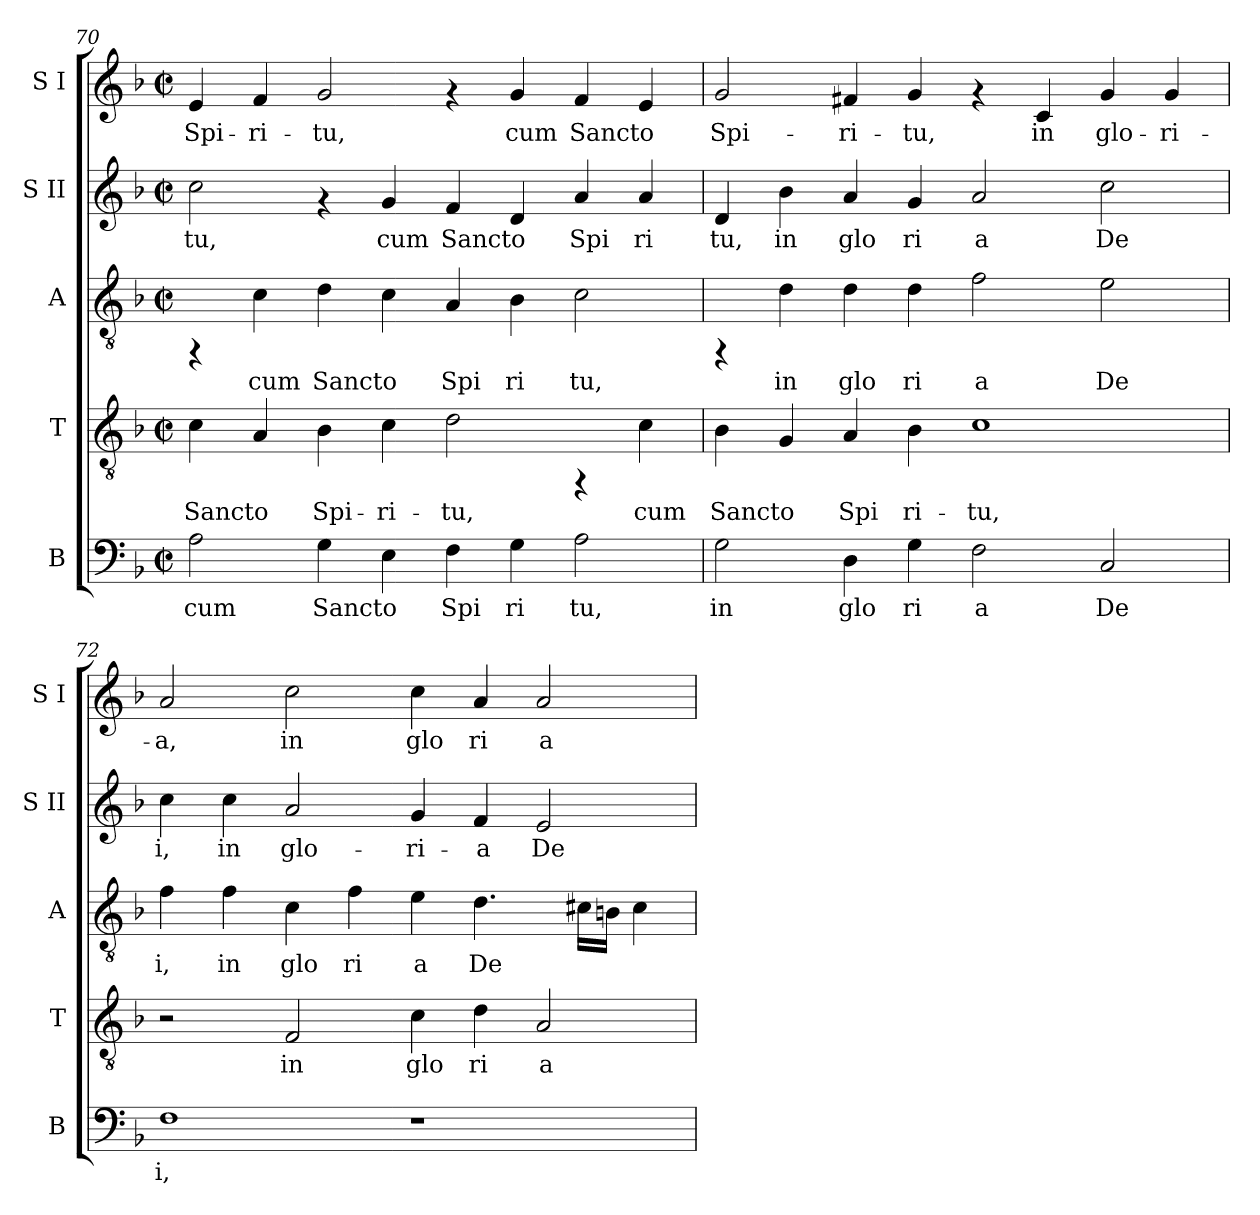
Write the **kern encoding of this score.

**kern	**text	**kern	**text	**kern	**text	**kern	**text	**kern	**text
*part5	*part5	*part4	*part4	*part3	*part3	*part2	*part2	*part1	*part1
*staff5	*staff5	*staff4	*staff4	*staff3	*staff3	*staff2	*staff2	*staff1	*staff1
*I"B	*	*I"T	*	*I"A	*	*I"S II	*	*I"S I	*
*I'B	*	*I'T	*	*I'A	*	*I'S II	*	*I'S I	*
*clefF4	*	*clefGv2	*	*clefGv2	*	*clefG2	*	*clefG2	*
*k[b-]	*	*k[b-]	*	*k[b-]	*	*k[b-]	*	*k[b-]	*
*F:	*	*F:	*	*F:	*	*F:	*	*F:	*
*M2/2	*	*M2/2	*	*M2/2	*	*M2/2	*	*M2/2	*
*met(c|)	*	*met(c|)	*	*met(c|)	*	*met(c|)	*	*met(c|)	*
=70	=70	=70	=70	=70	=70	=70	=70	=70	=70
!	!LO:LY:b:cj	!	!LO:LY:b:cj	!	!	!	!LO:LY:b:cj	!	!LO:LY:b:cj
2A\	cum	4c\	Sancto	4rFF	.	2cc\	tu,	4e/	Spi-
!	!	!	!LO:LY:b:cj	!	!LO:LY:b:cj	!	!	!	!LO:LY:b:cj
.	.	4A/	.	4c\	cum	.	.	4f/	-ri-
!	!LO:LY:b:cj	!	!LO:LY:b:cj	!	!LO:LY:b:cj	!	!	!	!LO:LY:b:cj
4G\	Sancto	4B-\	Spi-	4d\	Sancto	4rf	.	2g/	-tu,
!	!LO:LY:b:cj	!	!LO:LY:b:cj	!	!LO:LY:b:cj	!	!LO:LY:b:cj	!	!
4E\	.	4c\	-ri-	4c\	.	4g/	cum	.	.
!	!LO:LY:b:cj	!	!LO:LY:b:cj	!	!LO:LY:b:cj	!	!LO:LY:b:cj	!	!
4F\	Spi	2d\	-tu,	4A/	Spi	4f/	Sancto	4rf	.
!	!LO:LY:b:cj	!	!	!	!LO:LY:b:cj	!	!LO:LY:b:cj	!	!LO:LY:b:cj
4G\	ri	.	.	4B-\	ri	4d/	.	4g/	cum
!	!LO:LY:b:cj	!	!	!	!LO:LY:b:cj	!	!LO:LY:b:cj	!	!LO:LY:b:cj
2A\	tu,	4rFF	.	2c\	tu,	4a/	Spi	4f/	Sancto
!	!	!	!LO:LY:b:cj	!	!	!	!LO:LY:b:cj	!	!LO:LY:b:cj
.	.	4c\	cum	.	.	4a/	ri	4e/	.
=71	=71	=71	=71	=71	=71	=71	=71	=71	=71
!	!LO:LY:b:cj	!	!LO:LY:b:cj	!	!	!	!LO:LY:b:cj	!	!LO:LY:b:cj
2G\	in	4B-\	Sancto	4rFF	.	4d/	tu,	2g/	Spi-
!	!	!	!LO:LY:b:cj	!	!LO:LY:b:cj	!	!LO:LY:b:cj	!	!
.	.	4G/	.	4d\	in	4b-\	in	.	.
!	!LO:LY:b:cj	!	!LO:LY:b:cj	!	!LO:LY:b:cj	!	!LO:LY:b:cj	!	!LO:LY:b:cj
4D\	glo	4A/	Spi	4d\	glo	4a/	glo	4f#X/	-ri-
!	!LO:LY:b:cj	!	!LO:LY:b:cj	!	!LO:LY:b:cj	!	!LO:LY:b:cj	!	!LO:LY:b:cj
4G\	ri	4B-\	ri-	4d\	ri	4g/	ri	4g/	-tu,
!	!LO:LY:b:cj	!	!LO:LY:b:cj	!	!LO:LY:b:cj	!	!LO:LY:b:cj	!	!
2F\	a	1c	-tu,	2f\	a	2a/	a	4rf	.
!	!	!	!	!	!	!	!	!	!LO:LY:b:cj
.	.	.	.	.	.	.	.	4c/	in
!	!LO:LY:b:cj	!	!	!	!LO:LY:b:cj	!	!LO:LY:b:cj	!	!LO:LY:b:cj
2C/	De	.	.	2e\	De	2cc\	De	4g/	glo-
!	!	!	!	!	!	!	!	!	!LO:LY:b:cj
.	.	.	.	.	.	.	.	4g/	-ri-
!!LO:LB:g=z
=72	=72	=72	=72	=72	=72	=72	=72	=72	=72
!	!LO:LY:b:cj	!	!	!	!LO:LY:b:cj	!	!LO:LY:b:cj	!	!LO:LY:b:cj
1F	i,	2r	.	4f\	i,	4cc\	i,	2a/	-a,
!	!	!	!	!	!LO:LY:b:cj	!	!LO:LY:b:cj	!	!
.	.	.	.	4f\	in	4cc\	in	.	.
!	!	!	!LO:LY:b:cj	!	!LO:LY:b:cj	!	!LO:LY:b:cj	!	!LO:LY:b:cj
.	.	2F/	in	4c\	glo	2a/	glo-	2cc\	in
!	!	!	!	!	!LO:LY:b:cj	!	!	!	!
.	.	.	.	4f\	ri	.	.	.	.
!	!	!	!LO:LY:b:cj	!	!LO:LY:b:cj	!	!LO:LY:b:cj	!	!LO:LY:b:cj
1r	.	4c\	glo	4e\	a	4g/	-ri-	4cc\	glo
!	!	!	!LO:LY:b:cj	!	!LO:LY:b:cj	!	!LO:LY:b:cj	!	!LO:LY:b:cj
.	.	4d\	ri	4.d\	De	4f/	-a	4a/	ri
!	!	!	!LO:LY:b:cj	!	!	!	!LO:LY:b:cj	!	!LO:LY:b:cj
.	.	2A/	a	.	.	2e/	De-	2a/	a
!	!	!	!	!	!LO:LY:b:cj	!	!	!	!
.	.	.	.	16c#\L	.	.	.	.	.
!	!	!	!	!	!LO:LY:b:cj	!	!	!	!
.	.	.	.	16B\J	.	.	.	.	.
!	!	!	!	!	!LO:LY:b:cj	!	!	!	!
.	.	.	.	4c#\	.	.	.	.	.
=	=	=	=	=	=	=	=	=	=
*-	*-	*-	*-	*-	*-	*-	*-	*-	*-
